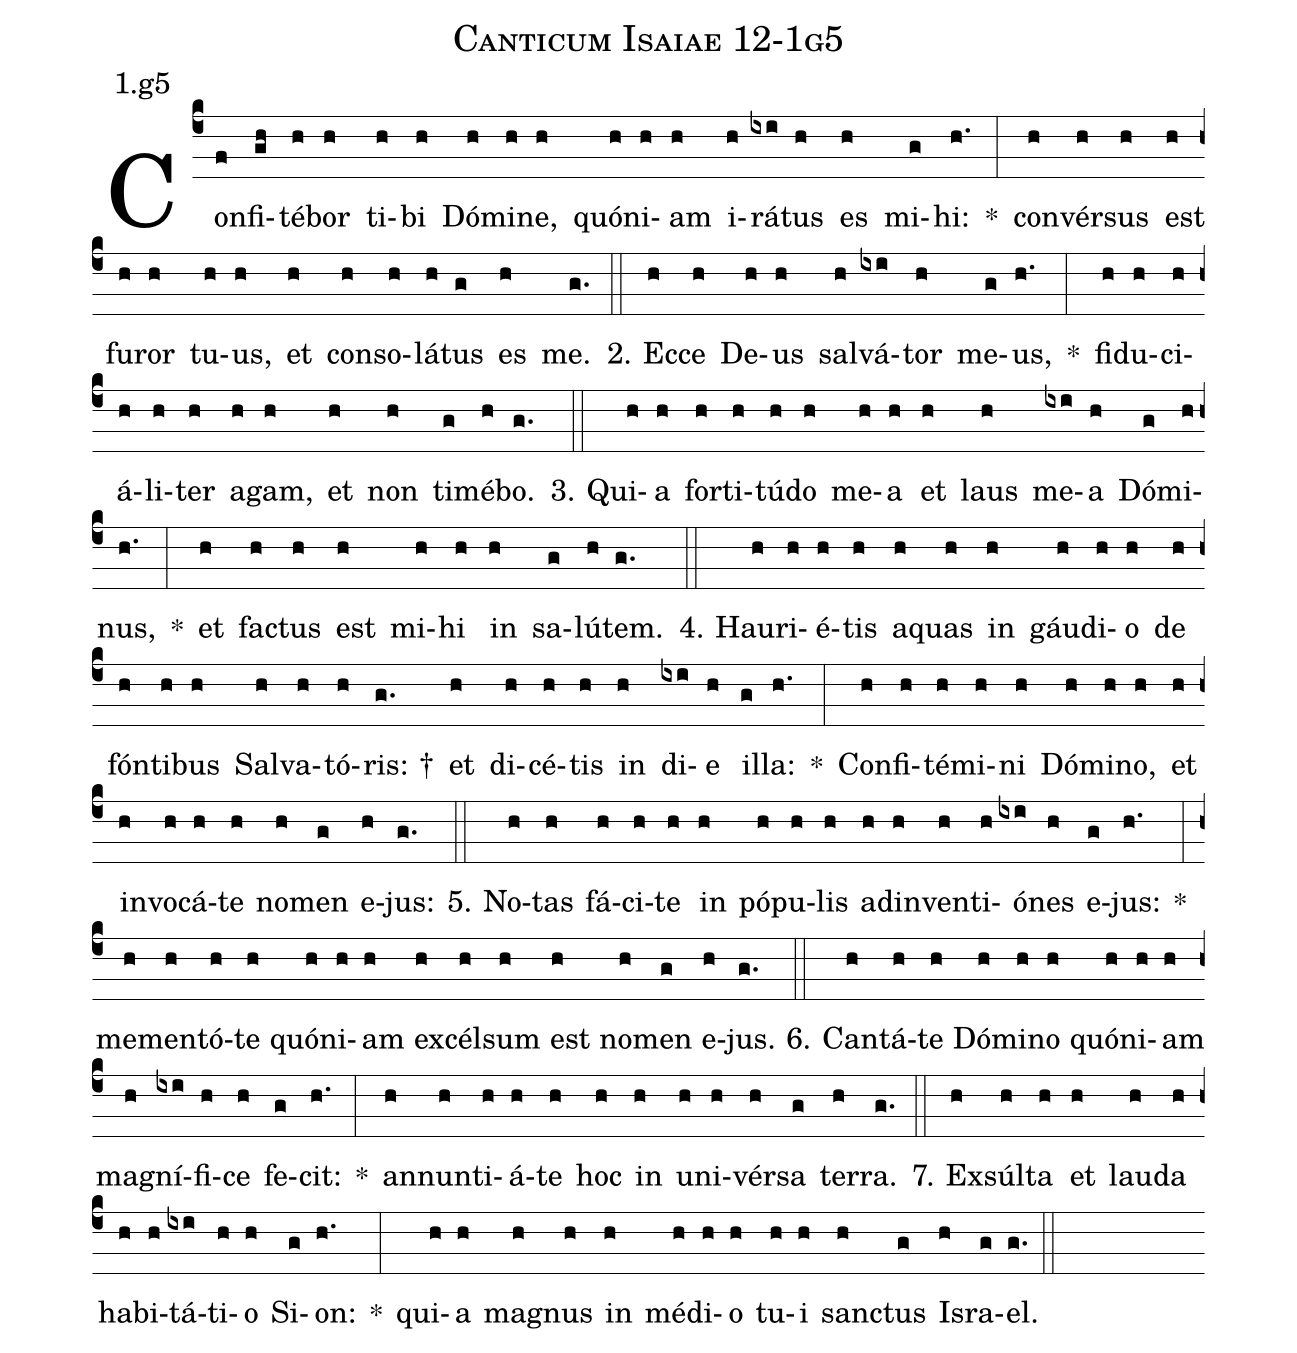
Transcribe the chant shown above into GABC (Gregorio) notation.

name: Canticum Isaiae 12-1g5;
annotation: 1.g5;
%%
(c4)Con(f)fi(gh)té(h)bor(h) ti(h)bi(h) Dó(h)mi(h)ne,(h) quón(h)i(h)am(h) i(h)rá(ixi)tus(h) es(h) mi(g)hi:(h.) *(:) con(h)vér(h)sus(h) est(h) fu(h)ror(h) tu(h)us,(h) et(h) con(h)so(h)lá(h)tus(g) es(h) me.(g.) (::)
2. Ec(h)ce(h) De(h)us(h) sal(h)vá(ixi)tor(h) me(g)us,(h.) *(:) fi(h)du(h)ci(h)á(h)li(h)ter(h) a(h)gam,(h) et(h) non(h) ti(g)mé(h)bo.(g.) (::)
3. Qui(h)a(h) for(h)ti(h)tú(h)do(h) me(h)a(h) et(h) laus(h) me(ixi)a(h) Dó(g)mi(h)nus,(h.) *(:) et(h) fac(h)tus(h) est(h) mi(h)hi(h) in(h) sa(g)lú(h)tem.(g.) (::)
4. Hau(h)ri(h)é(h)tis(h) a(h)quas(h) in(h) gáu(h)di(h)o(h) de(h) fón(h)ti(h)bus(h) Sal(h)va(h)tó(h)ris: †(g.) et(h) di(h)cé(h)tis(h) in(h) di(ixi)e(h) il(g)la:(h.) *(:) Con(h)fi(h)té(h)mi(h)ni(h) Dó(h)mi(h)no,(h) et(h) in(h)vo(h)cá(h)te(h) no(h)men(g) e(h)jus:(g.) (::)
5. No(h)tas(h) fá(h)ci(h)te(h) in(h) pó(h)pu(h)lis(h) ad(h)in(h)ven(h)ti(h)ó(ixi)nes(h) e(g)jus:(h.) *(:) me(h)men(h)tó(h)te(h) quón(h)i(h)am(h) ex(h)cél(h)sum(h) est(h) no(h)men(g) e(h)jus.(g.) (::)
6. Can(h)tá(h)te(h) Dó(h)mi(h)no(h) quón(h)i(h)am(h) ma(h)gní(ixi)fi(h)ce(h) fe(g)cit:(h.) *(:) an(h)nun(h)ti(h)á(h)te(h) hoc(h) in(h) u(h)ni(h)vér(h)sa(g) ter(h)ra.(g.) (::)
7. Ex(h)súl(h)ta(h) et(h) lau(h)da(h) ha(h)bi(h)tá(ixi)ti(h)o(h) Si(g)on:(h.) *(:) qui(h)a(h) ma(h)gnus(h) in(h) mé(h)di(h)o(h) tu(h)i(h) sanc(h)tus(g) Is(h)ra(g)el.(g.) (::)
